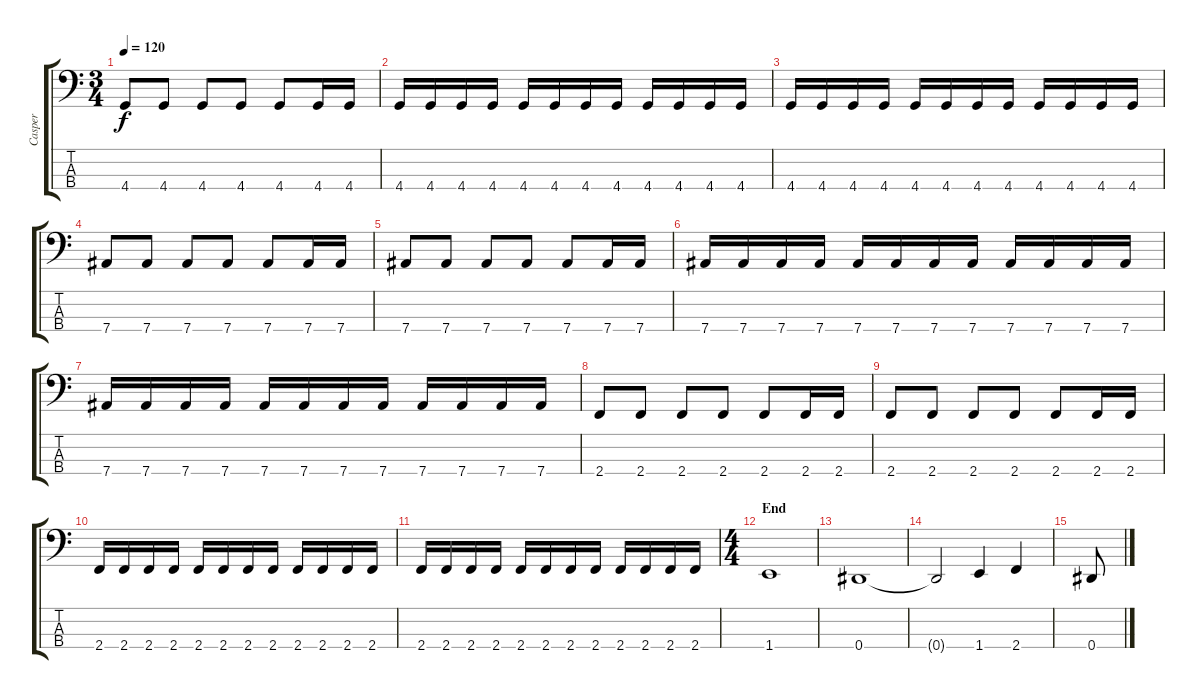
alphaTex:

\track ("Casper" "Casper") {instrument electricbasspick}
\staff {score tabs}
\tuning (Gb2 Db2 Ab1 Eb1) {hide}
\ts (3 4)
\tempo 120
\clef f4
\ks c
4.4.8{dy f} 4.4.8 4.4.8 4.4.8 4.4.8 4.4.16 4.4.16 |
4.4.16 4.4.16 4.4.16 4.4.16 4.4.16 4.4.16 4.4.16 4.4.16 4.4.16 4.4.16 4.4.16 4.4.16 |
4.4.16 4.4.16 4.4.16 4.4.16 4.4.16 4.4.16 4.4.16 4.4.16 4.4.16 4.4.16 4.4.16 4.4.16 |
7.4.8 7.4.8 7.4.8 7.4.8 7.4.8 7.4.16 7.4.16 |
7.4.8 7.4.8 7.4.8 7.4.8 7.4.8 7.4.16 7.4.16 |
7.4.16 7.4.16 7.4.16 7.4.16 7.4.16 7.4.16 7.4.16 7.4.16 7.4.16 7.4.16 7.4.16 7.4.16 |
7.4.16 7.4.16 7.4.16 7.4.16 7.4.16 7.4.16 7.4.16 7.4.16 7.4.16 7.4.16 7.4.16 7.4.16 |
2.4.8 2.4.8 2.4.8 2.4.8 2.4.8 2.4.16 2.4.16 |
2.4.8 2.4.8 2.4.8 2.4.8 2.4.8 2.4.16 2.4.16 |
2.4.16 2.4.16 2.4.16 2.4.16 2.4.16 2.4.16 2.4.16 2.4.16 2.4.16 2.4.16 2.4.16 2.4.16 |
2.4.16 2.4.16 2.4.16 2.4.16 2.4.16 2.4.16 2.4.16 2.4.16 2.4.16 2.4.16 2.4.16 2.4.16 |
\ts (4 4)
\section ("" "End")
1.4.1 |
0.4.1 |
0.4{t}.2 1.4.4 2.4.4 |
0.4.8
